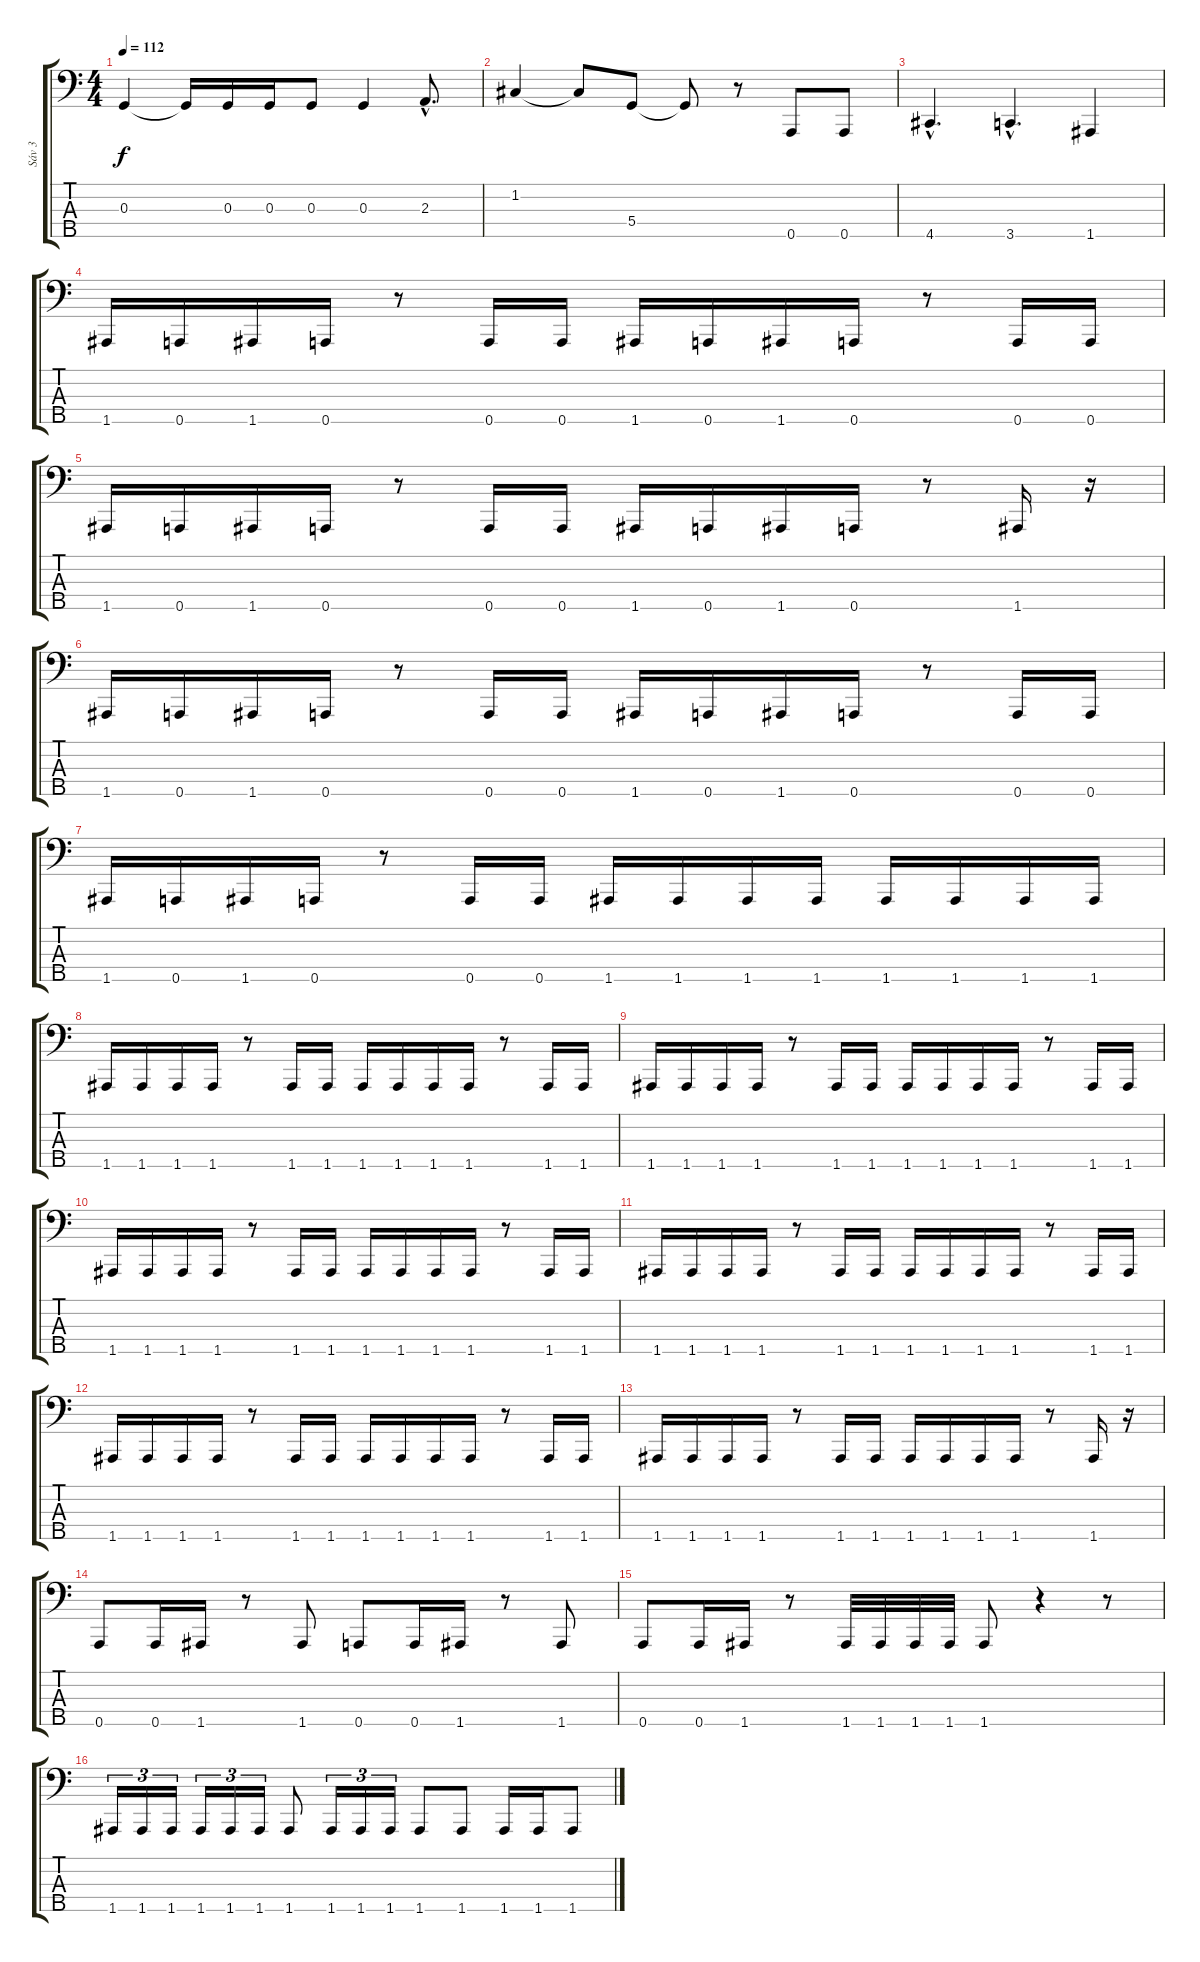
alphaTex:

\track ("Sáv 3" "Sáv 3") {instrument electricbasspick}
\staff {score tabs}
\tuning (F2 C2 G1 D1 A0) {hide}
\ts (4 4)
\tempo 112
\clef f4
\ks c
0.3.4{dy f} 0.3{t}.16 0.3.16 0.3.16 0.3.8 0.3.4 2.3{hac}.8{d} |
1.2.4 1.2{t}.8 5.4.8 5.4{t}.8 r.8 0.5.8 0.5.8 |
4.5{hac}.4{d} 3.5{hac}.4{d} 1.5.4 |
1.5.16 0.5.16 1.5.16 0.5.16 r.8 0.5.16 0.5.16 1.5.16 0.5.16 1.5.16 0.5.16 r.8 0.5.16 0.5.16 |
1.5.16 0.5.16 1.5.16 0.5.16 r.8 0.5.16 0.5.16 1.5.16 0.5.16 1.5.16 0.5.16 r.8 1.5.16 r.16 |
1.5.16 0.5.16 1.5.16 0.5.16 r.8 0.5.16 0.5.16 1.5.16 0.5.16 1.5.16 0.5.16 r.8 0.5.16 0.5.16 |
1.5.16 0.5.16 1.5.16 0.5.16 r.8 0.5.16 0.5.16 1.5.16 1.5.16 1.5.16 1.5.16 1.5.16 1.5.16 1.5.16 1.5.16 |
1.5.16 1.5.16 1.5.16 1.5.16 r.8 1.5.16 1.5.16 1.5.16 1.5.16 1.5.16 1.5.16 r.8 1.5.16 1.5.16 |
1.5.16 1.5.16 1.5.16 1.5.16 r.8 1.5.16 1.5.16 1.5.16 1.5.16 1.5.16 1.5.16 r.8 1.5.16 1.5.16 |
1.5.16 1.5.16 1.5.16 1.5.16 r.8 1.5.16 1.5.16 1.5.16 1.5.16 1.5.16 1.5.16 r.8 1.5.16 1.5.16 |
1.5.16 1.5.16 1.5.16 1.5.16 r.8 1.5.16 1.5.16 1.5.16 1.5.16 1.5.16 1.5.16 r.8 1.5.16 1.5.16 |
1.5.16 1.5.16 1.5.16 1.5.16 r.8 1.5.16 1.5.16 1.5.16 1.5.16 1.5.16 1.5.16 r.8 1.5.16 1.5.16 |
1.5.16 1.5.16 1.5.16 1.5.16 r.8 1.5.16 1.5.16 1.5.16 1.5.16 1.5.16 1.5.16 r.8 1.5.16 r.16 |
0.5.8 0.5.16 1.5.16 r.8 1.5.8 0.5.8 0.5.16 1.5.16 r.8 1.5.8 |
0.5.8 0.5.16 1.5.16 r.8 1.5.32 1.5.32 1.5.32 1.5.32 1.5.8 r.4 r.8 |
1.5.16{tu (3 2)} 1.5.16{tu (3 2)} 1.5.16{tu (3 2)} 1.5.16{tu (3 2)} 1.5.16{tu (3 2)} 1.5.16{tu (3 2)} 1.5.8 1.5.16{tu (3 2)} 1.5.16{tu (3 2)} 1.5.16{tu (3 2)} 1.5.8 1.5.8 1.5.16 1.5.16 1.5.8
